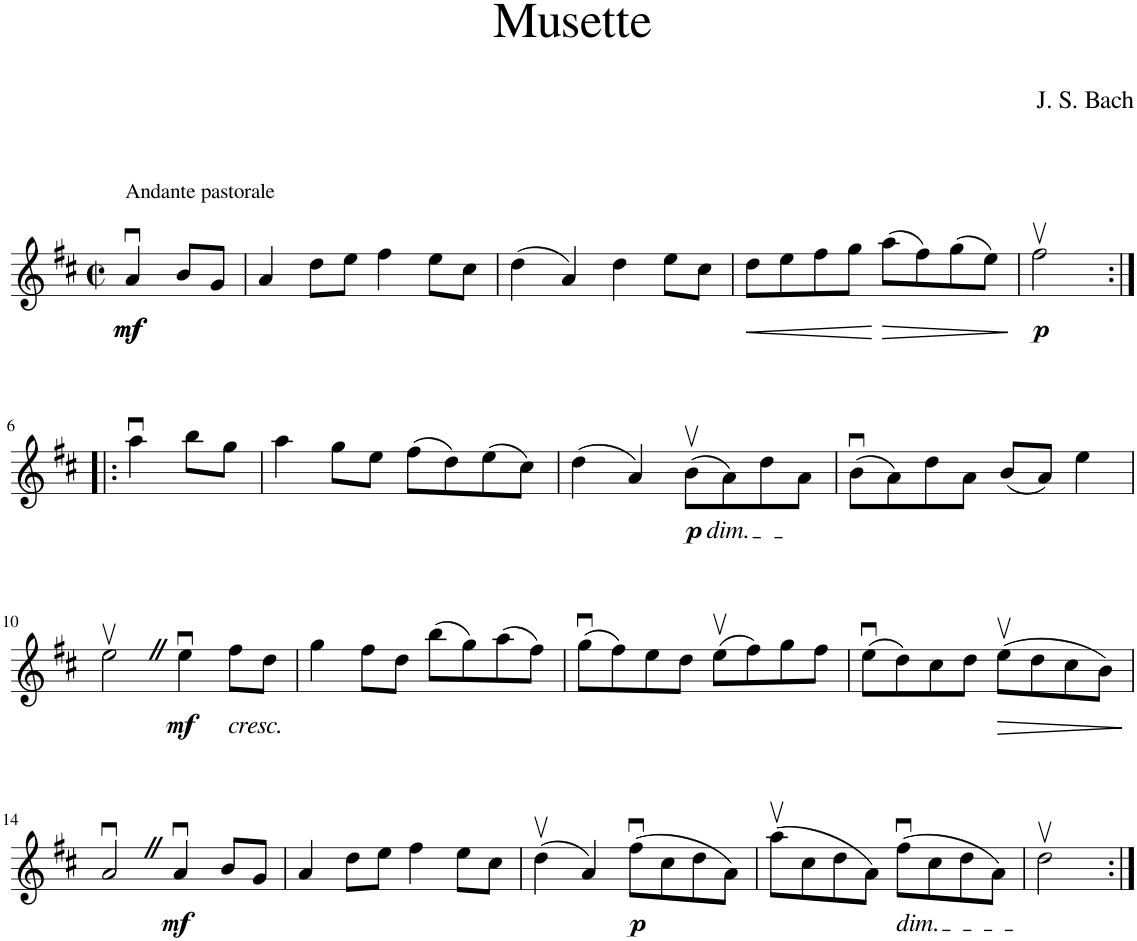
**kern	**dynam
*part1	*part1
*staff1	*staff1
*I"Piano	*
*I'Pno.	*
*clefG2	*
*k[f#c#]	*
*M2/2	*
*met(c|)	*
=1	=1
!LO:TX:a:t=Andante pastorale	!
!	!LO:DY:b
!	!LO:DY:n=1:b
4au/	mf mf
8b/L	.
8g/J	.
=2	=2
4a/	.
8dd\L	.
8ee\J	.
4ff#\	.
8ee\L	.
8cc#\J	.
=3	=3
(4dd\	.
4a/)	.
4dd\	.
8ee\L	.
8cc#\J	.
=4	=4
!	!LO:HP:b
8dd\L	<
8ee\	.
8ff#\	.
8gg\J	.
!	!LO:HP:n=1:b
(8aa\L	[ >
8ff#\)	.
(8gg\	.
8ee\J)	.
.	]
=5	=5
!	!LO:DY:b
2ff#v\	p
!!LO:LB:g=z
=6:|!|:	=6:|!|:
4aau\	.
8bb\L	.
8gg\J	.
=7	=7
4aa\	.
8gg\L	.
8ee\J	.
(8ff#\L	.
8dd\)	.
(8ee\	.
8cc#\J)	.
=8	=8
(4dd\	.
4a/)	.
!LO:TX:b:i:t=dim.	!
!	!LO:DY:b
(8bv\L	p
8a\)	.
8dd\	.
8a\J	.
=9	=9
(8bu\L	.
8a\)	.
8dd\	.
8a\J	.
(8b/L	.
8a/J)	.
4ee\	.
!!LO:LB:g=z
=10	=10
2eevZ\	.
!	!LO:DY:b
4eeu\	mf
!LO:TX:b:i:t=cresc.	!
8ff#\L	.
8dd\J	.
=11	=11
4gg\	.
8ff#\L	.
8dd\J	.
(8bb\L	.
8gg\)	.
(8aa\	.
8ff#\J)	.
=12	=12
(8ggu\L	.
8ff#\)	.
8ee\	.
8dd\J	.
(8eev\L	.
8ff#\)	.
8gg\	.
8ff#\J	.
=13	=13
(8eeu\L	.
8dd\)	.
8cc#\	.
8dd\J	.
!	!LO:HP:b
(8eev\L	>
8dd\	.
8cc#\	.
8b\J)	.
.	]
!!LO:LB:g=z
=14	=14
2auZ/	.
!	!LO:DY:b
4au/	mf
8b/L	.
8g/J	.
=15	=15
4a/	.
8dd\L	.
8ee\J	.
4ff#\	.
8ee\L	.
8cc#\J	.
=16	=16
(4ddv\	.
4a/)	.
!	!LO:DY:b
(8ff#u\L	p
8cc#\	.
8dd\	.
8a\J)	.
=17	=17
(8aav\L	.
8cc#\	.
8dd\	.
8a\J)	.
!LO:TX:b:i:t=dim.	!
(8ff#u\L	.
8cc#\	.
8dd\	.
8a\J)	.
=18	=18
2ddv\	.
=:|!	=:|!
*-	*-
